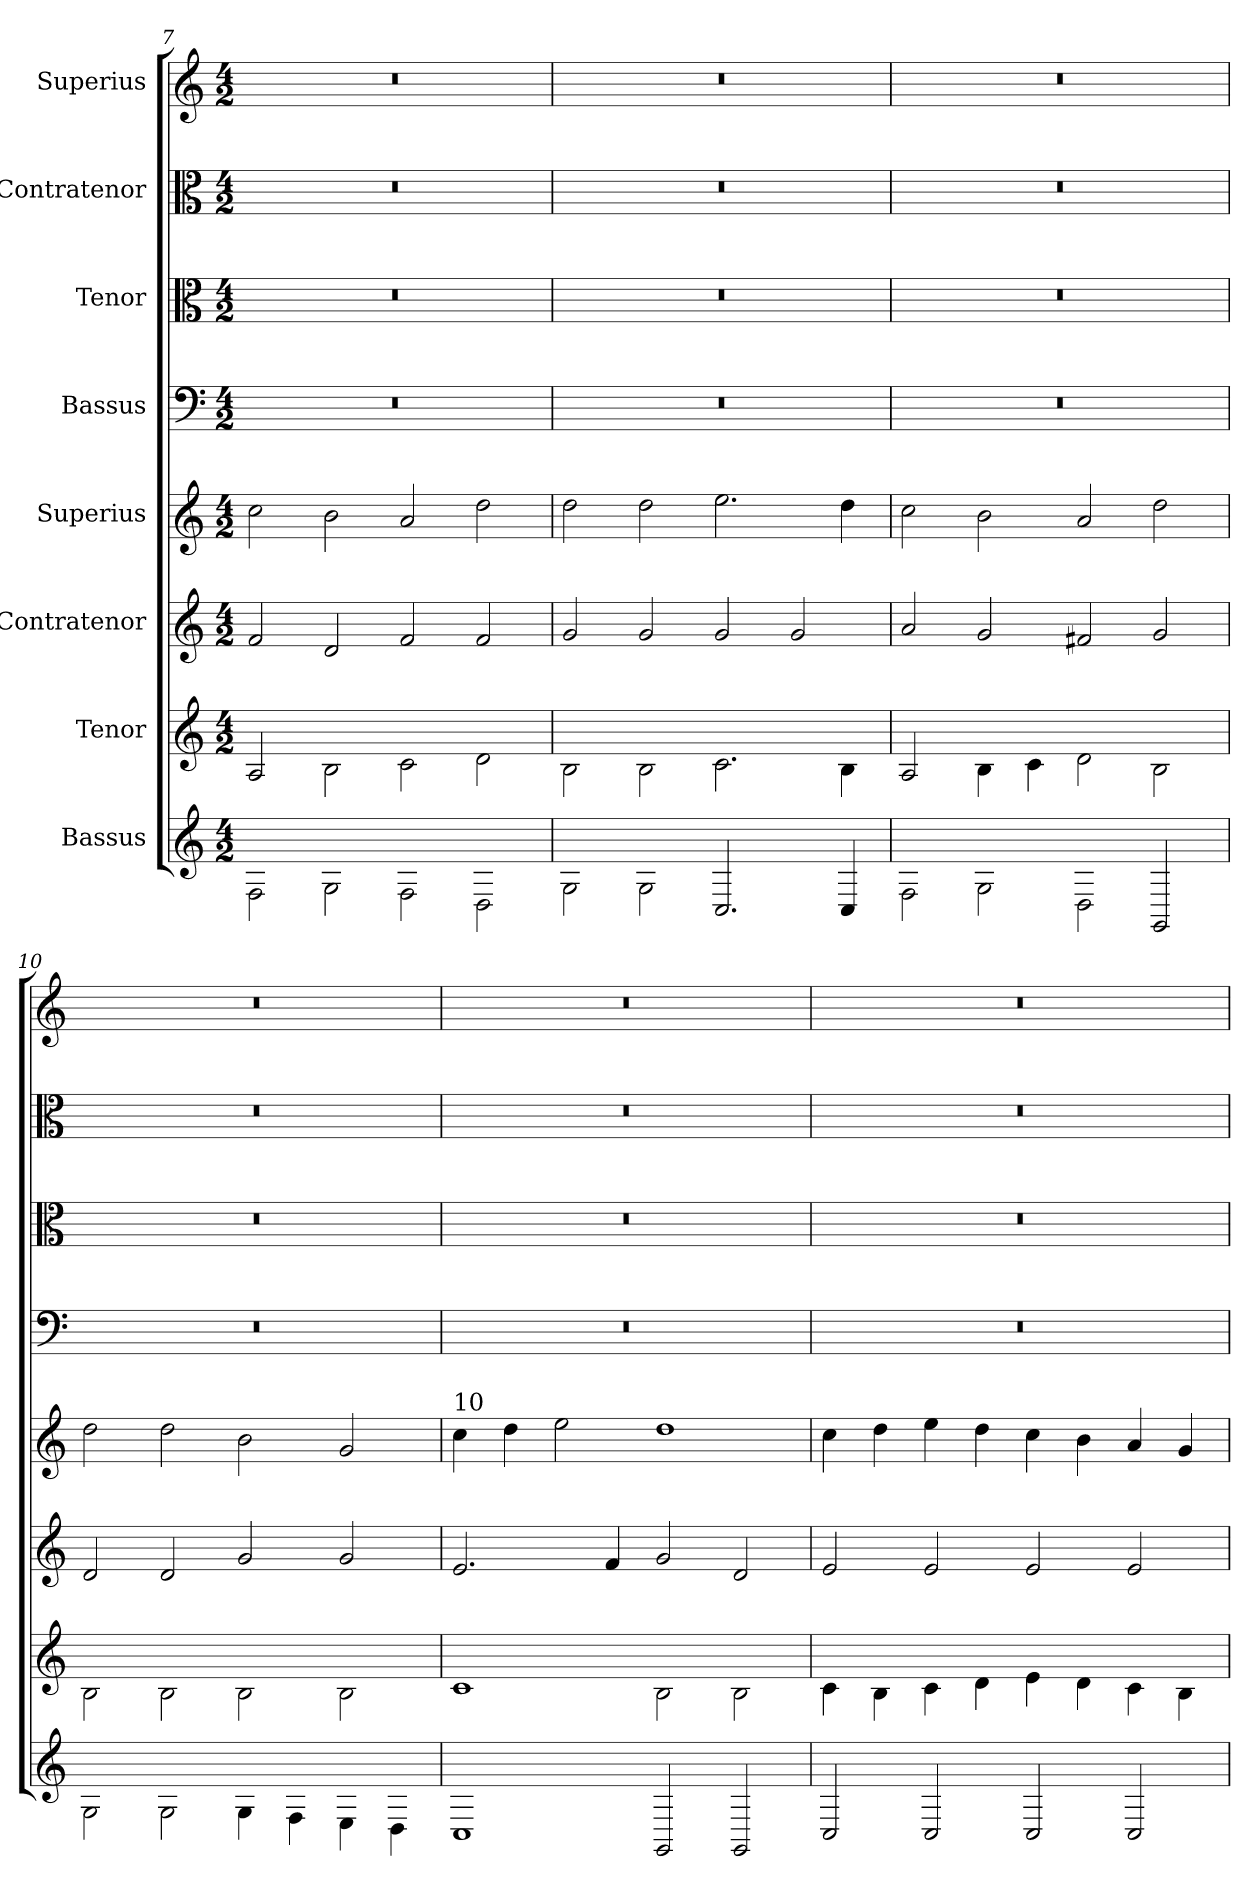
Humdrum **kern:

**kern	**kern	**kern	**kern	**kern	**kern	**kern	**kern
*part8	*part7	*part6	*part5	*part4	*part3	*part2	*part1
*staff8	*staff7	*staff6	*staff5	*staff4	*staff3	*staff2	*staff1
*I"Bassus	*I"Tenor	*I"Contratenor	*I"Superius	*I"Bassus	*I"Tenor	*I"Contratenor	*I"Superius
*clefG2	*clefG2	*clefG2	*clefG2	*clefF4	*clefC3	*clefC3	*clefG2
*k[]	*k[]	*k[]	*k[]	*k[]	*k[]	*k[]	*k[]
*M4/2	*M4/2	*M4/2	*M4/2	*M4/2	*M4/2	*M4/2	*M4/2
=7	=7	=7	=7	=7	=7	=7	=7
2F\	2A/	2f/	2cc\	0r	0r	0r	0r
2G\	2B\	2d/	2b\	.	.	.	.
2F\	2c\	2f/	2a/	.	.	.	.
2D\	2d\	2f/	2dd\	.	.	.	.
=8	=8	=8	=8	=8	=8	=8	=8
2G\	2B\	2g/	2dd\	0r	0r	0r	0r
2G\	2B\	2g/	2dd\	.	.	.	.
2.C/	2.c\	2g/	2.ee\	.	.	.	.
.	.	2g/	.	.	.	.	.
4C/	4B\	.	4dd\	.	.	.	.
=9	=9	=9	=9	=9	=9	=9	=9
2F\	2A/	2a/	2cc\	0r	0r	0r	0r
2G\	4B\	2g/	2b\	.	.	.	.
.	4c\	.	.	.	.	.	.
2D\	2d\	2f#X/	2a/	.	.	.	.
2GG/	2B\	2g/	2dd\	.	.	.	.
!!LO:LB:g=z
=10	=10	=10	=10	=10	=10	=10	=10
2G\	2B\	2d/	2dd\	0r	0r	0r	0r
2G\	2B\	2d/	2dd\	.	.	.	.
4G\	2B\	2g/	2b\	.	.	.	.
4F\	.	.	.	.	.	.	.
4E\	2B\	2g/	2g/	.	.	.	.
4D\	.	.	.	.	.	.	.
=11	=11	=11	=11	=11	=11	=11	=11
!	!	!	!LO:TX:a:t=10	!	!	!	!
1C	1c	2.e/	4cc\	0r	0r	0r	0r
.	.	.	4dd\	.	.	.	.
.	.	.	2ee\	.	.	.	.
.	.	4f/	.	.	.	.	.
2GG/	2B\	2g/	1dd	.	.	.	.
2GG/	2B\	2d/	.	.	.	.	.
=12	=12	=12	=12	=12	=12	=12	=12
2C/	4c\	2e/	4cc\	0r	0r	0r	0r
.	4B\	.	4dd\	.	.	.	.
2C/	4c\	2e/	4ee\	.	.	.	.
.	4d\	.	4dd\	.	.	.	.
2C/	4e\	2e/	4cc\	.	.	.	.
.	4d\	.	4b\	.	.	.	.
2C/	4c\	2e/	4a/	.	.	.	.
.	4B\	.	4g/	.	.	.	.
=	=	=	=	=	=	=	=
*-	*-	*-	*-	*-	*-	*-	*-
